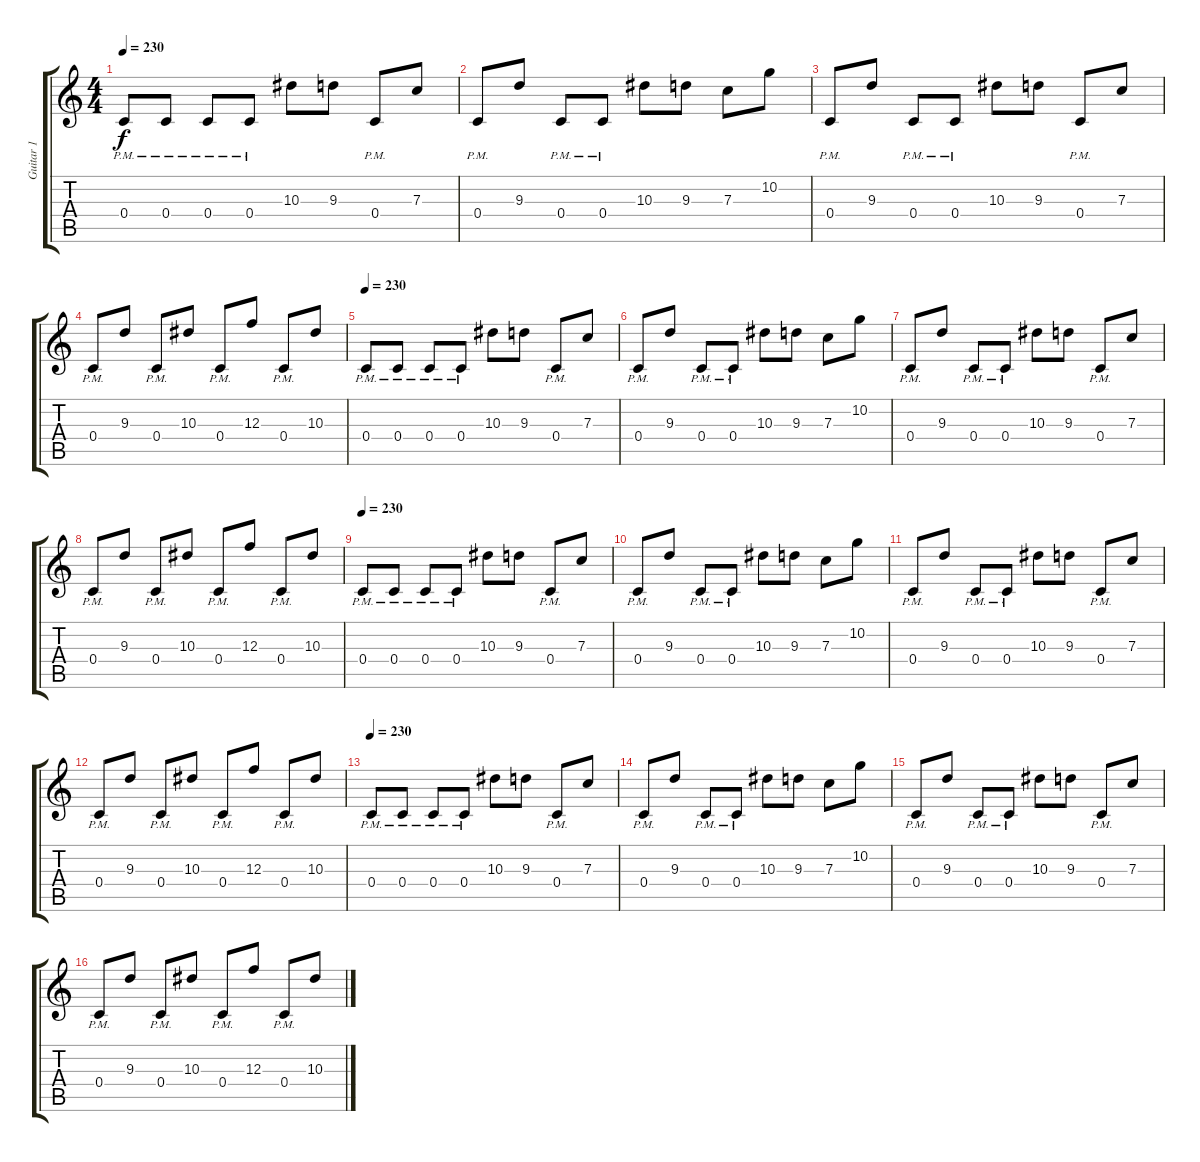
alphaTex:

\track ("Guitar 1" "Guitar 1") {instrument distortionguitar}
\staff {score tabs}
\tuning (D4 A3 F3 C3 G2 C2) {hide}
\ts (4 4)
\tempo 230
\clef g2
\ks c
0.4{pm}.8{dy f} 0.4{pm}.8 0.4{pm}.8 0.4{pm}.8 10.3.8 9.3.8 0.4{pm}.8 7.3.8 |
0.4{pm}.8 9.3.8 0.4{pm}.8 0.4{pm}.8 10.3.8 9.3.8 7.3.8 10.2.8 |
0.4{pm}.8 9.3.8 0.4{pm}.8 0.4{pm}.8 10.3.8 9.3.8 0.4{pm}.8 7.3.8 |
0.4{pm}.8 9.3.8 0.4{pm}.8 10.3.8 0.4{pm}.8 12.3.8 0.4{pm}.8 10.3.8 |
\tempo 230
0.4{pm}.8 0.4{pm}.8 0.4{pm}.8 0.4{pm}.8 10.3.8 9.3.8 0.4{pm}.8 7.3.8 |
0.4{pm}.8 9.3.8 0.4{pm}.8 0.4{pm}.8 10.3.8 9.3.8 7.3.8 10.2.8 |
0.4{pm}.8 9.3.8 0.4{pm}.8 0.4{pm}.8 10.3.8 9.3.8 0.4{pm}.8 7.3.8 |
0.4{pm}.8 9.3.8 0.4{pm}.8 10.3.8 0.4{pm}.8 12.3.8 0.4{pm}.8 10.3.8 |
\tempo 230
0.4{pm}.8 0.4{pm}.8 0.4{pm}.8 0.4{pm}.8 10.3.8 9.3.8 0.4{pm}.8 7.3.8 |
0.4{pm}.8 9.3.8 0.4{pm}.8 0.4{pm}.8 10.3.8 9.3.8 7.3.8 10.2.8 |
0.4{pm}.8 9.3.8 0.4{pm}.8 0.4{pm}.8 10.3.8 9.3.8 0.4{pm}.8 7.3.8 |
0.4{pm}.8 9.3.8 0.4{pm}.8 10.3.8 0.4{pm}.8 12.3.8 0.4{pm}.8 10.3.8 |
\tempo 230
0.4{pm}.8 0.4{pm}.8 0.4{pm}.8 0.4{pm}.8 10.3.8 9.3.8 0.4{pm}.8 7.3.8 |
0.4{pm}.8 9.3.8 0.4{pm}.8 0.4{pm}.8 10.3.8 9.3.8 7.3.8 10.2.8 |
0.4{pm}.8 9.3.8 0.4{pm}.8 0.4{pm}.8 10.3.8 9.3.8 0.4{pm}.8 7.3.8 |
0.4{pm}.8 9.3.8 0.4{pm}.8 10.3.8 0.4{pm}.8 12.3.8 0.4{pm}.8 10.3.8
